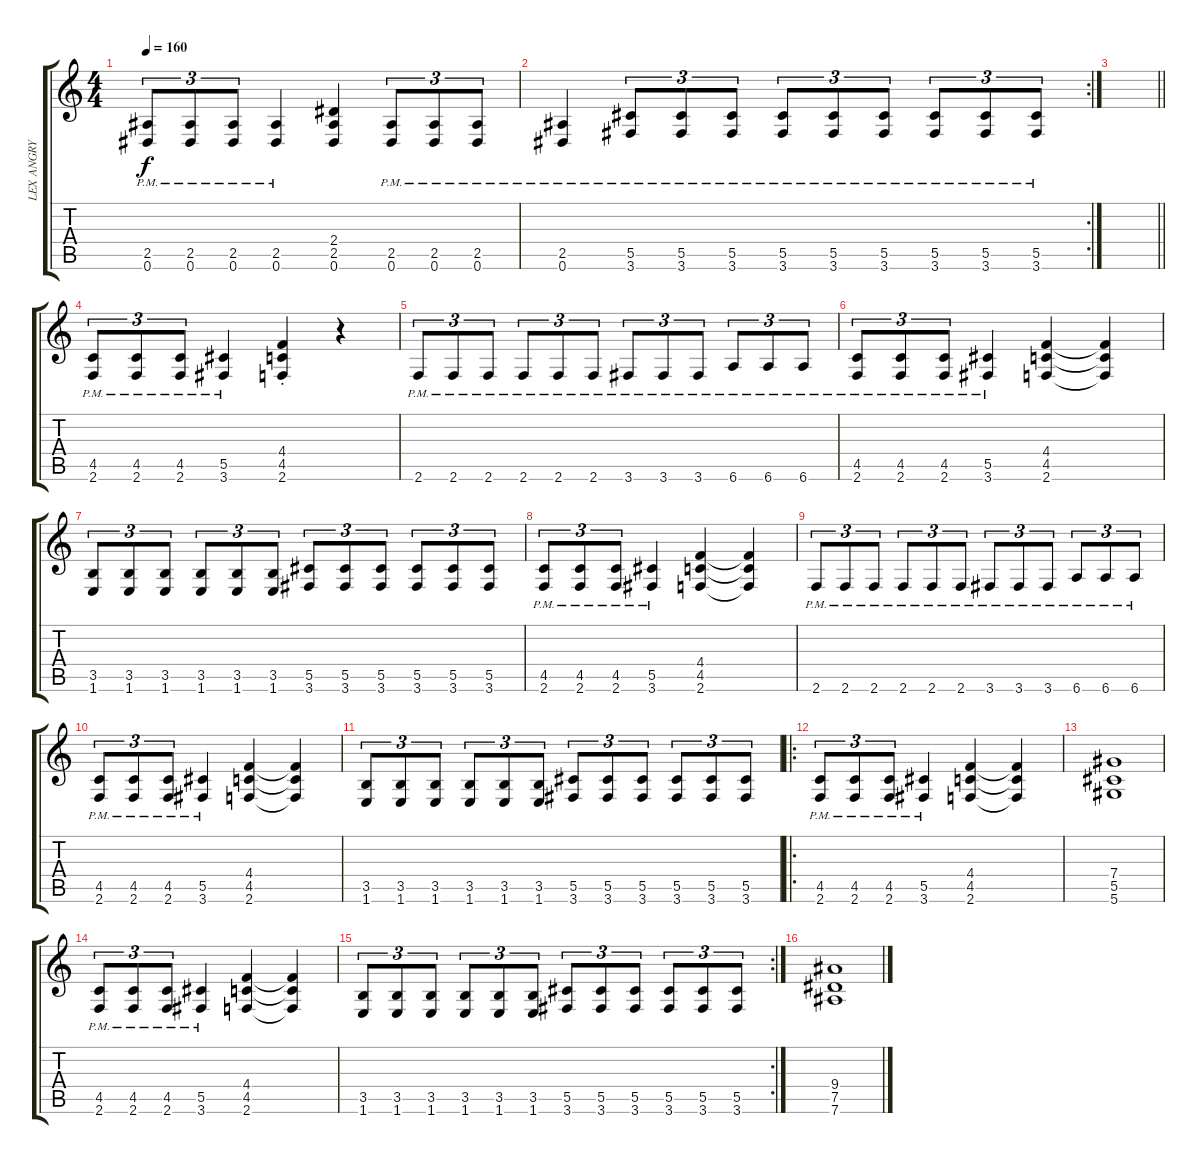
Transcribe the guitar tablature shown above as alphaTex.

\track ("LEX ANGRY" "LEX ANGRY") {instrument acousticguitarsteel}
\staff {score tabs}
\tuning (Eb4 Bb3 Gb3 Db3 Ab2 Eb2) {hide}
\ts (4 4)
\tempo 160
\clef g2
\ks c
(2.5{pm} 0.6{pm}).8{tu (3 2) dy f} (2.5{pm} 0.6{pm}).8{tu (3 2)} (2.5{pm} 0.6{pm}).8{tu (3 2)} (2.5{pm} 0.6{pm}).4 (2.4 2.5 0.6).4 (2.5{pm} 0.6{pm}).8{tu (3 2)} (2.5{pm} 0.6{pm}).8{tu (3 2)} (2.5{pm} 0.6{pm}).8{tu (3 2)} |
\rc 2
(2.5{pm} 0.6{pm}).4 (5.5{pm} 3.6{pm}).8{tu (3 2)} (5.5{pm} 3.6{pm}).8{tu (3 2)} (5.5{pm} 3.6{pm}).8{tu (3 2)} (5.5{pm} 3.6{pm}).8{tu (3 2)} (5.5{pm} 3.6{pm}).8{tu (3 2)} (5.5{pm} 3.6{pm}).8{tu (3 2)} (5.5{pm} 3.6{pm}).8{tu (3 2)} (5.5{pm} 3.6{pm}).8{tu (3 2)} (5.5{pm} 3.6{pm}).8{tu (3 2)} |
\barLineRight lightlight
|
(4.5{pm} 2.6{pm}).8{tu (3 2)} (4.5{pm} 2.6{pm}).8{tu (3 2)} (4.5{pm} 2.6{pm}).8{tu (3 2)} (5.5{pm} 3.6{pm}).4 (4.4{st} 4.5{st} 2.6{st}).4 r.4 |
2.6{pm}.8{tu (3 2)} 2.6{pm}.8{tu (3 2)} 2.6{pm}.8{tu (3 2)} 2.6{pm}.8{tu (3 2)} 2.6{pm}.8{tu (3 2)} 2.6{pm}.8{tu (3 2)} 3.6{pm}.8{tu (3 2)} 3.6{pm}.8{tu (3 2)} 3.6{pm}.8{tu (3 2)} 6.6{pm}.8{tu (3 2)} 6.6{pm}.8{tu (3 2)} 6.6{pm}.8{tu (3 2)} |
(4.5{pm} 2.6{pm}).8{tu (3 2)} (4.5{pm} 2.6{pm}).8{tu (3 2)} (4.5{pm} 2.6{pm}).8{tu (3 2)} (5.5{pm} 3.6{pm}).4 (4.4 4.5 2.6).4 (4.4{t} 4.5{t} 2.6{t}).4 |
(3.5 1.6).8{tu (3 2)} (3.5 1.6).8{tu (3 2)} (3.5 1.6).8{tu (3 2)} (3.5 1.6).8{tu (3 2)} (3.5 1.6).8{tu (3 2)} (3.5 1.6).8{tu (3 2)} (5.5 3.6).8{tu (3 2)} (5.5 3.6).8{tu (3 2)} (5.5 3.6).8{tu (3 2)} (5.5 3.6).8{tu (3 2)} (5.5 3.6).8{tu (3 2)} (5.5 3.6).8{tu (3 2)} |
(4.5{pm} 2.6{pm}).8{tu (3 2)} (4.5{pm} 2.6{pm}).8{tu (3 2)} (4.5{pm} 2.6{pm}).8{tu (3 2)} (5.5{pm} 3.6{pm}).4 (4.4 4.5 2.6).4 (4.4{t} 4.5{t} 2.6{t}).4 |
2.6{pm}.8{tu (3 2)} 2.6{pm}.8{tu (3 2)} 2.6{pm}.8{tu (3 2)} 2.6{pm}.8{tu (3 2)} 2.6{pm}.8{tu (3 2)} 2.6{pm}.8{tu (3 2)} 3.6{pm}.8{tu (3 2)} 3.6{pm}.8{tu (3 2)} 3.6{pm}.8{tu (3 2)} 6.6{pm}.8{tu (3 2)} 6.6{pm}.8{tu (3 2)} 6.6{pm}.8{tu (3 2)} |
(4.5{pm} 2.6{pm}).8{tu (3 2)} (4.5{pm} 2.6{pm}).8{tu (3 2)} (4.5{pm} 2.6{pm}).8{tu (3 2)} (5.5{pm} 3.6{pm}).4 (4.4 4.5 2.6).4 (4.4{t} 4.5{t} 2.6{t}).4 |
(3.5 1.6).8{tu (3 2)} (3.5 1.6).8{tu (3 2)} (3.5 1.6).8{tu (3 2)} (3.5 1.6).8{tu (3 2)} (3.5 1.6).8{tu (3 2)} (3.5 1.6).8{tu (3 2)} (5.5 3.6).8{tu (3 2)} (5.5 3.6).8{tu (3 2)} (5.5 3.6).8{tu (3 2)} (5.5 3.6).8{tu (3 2)} (5.5 3.6).8{tu (3 2)} (5.5 3.6).8{tu (3 2)} |
\ro
(4.5{pm} 2.6{pm}).8{tu (3 2)} (4.5{pm} 2.6{pm}).8{tu (3 2)} (4.5{pm} 2.6{pm}).8{tu (3 2)} (5.5{pm} 3.6{pm}).4 (4.4 4.5 2.6).4 (4.4{t} 4.5{t} 2.6{t}).4 |
(7.4 5.5 5.6).1 |
(4.5{pm} 2.6{pm}).8{tu (3 2)} (4.5{pm} 2.6{pm}).8{tu (3 2)} (4.5{pm} 2.6{pm}).8{tu (3 2)} (5.5{pm} 3.6{pm}).4 (4.4 4.5 2.6).4 (4.4{t} 4.5{t} 2.6{t}).4 |
\rc 2
(3.5 1.6).8{tu (3 2)} (3.5 1.6).8{tu (3 2)} (3.5 1.6).8{tu (3 2)} (3.5 1.6).8{tu (3 2)} (3.5 1.6).8{tu (3 2)} (3.5 1.6).8{tu (3 2)} (5.5 3.6).8{tu (3 2)} (5.5 3.6).8{tu (3 2)} (5.5 3.6).8{tu (3 2)} (5.5 3.6).8{tu (3 2)} (5.5 3.6).8{tu (3 2)} (5.5 3.6).8{tu (3 2)} |
(9.4 7.5 7.6).1
